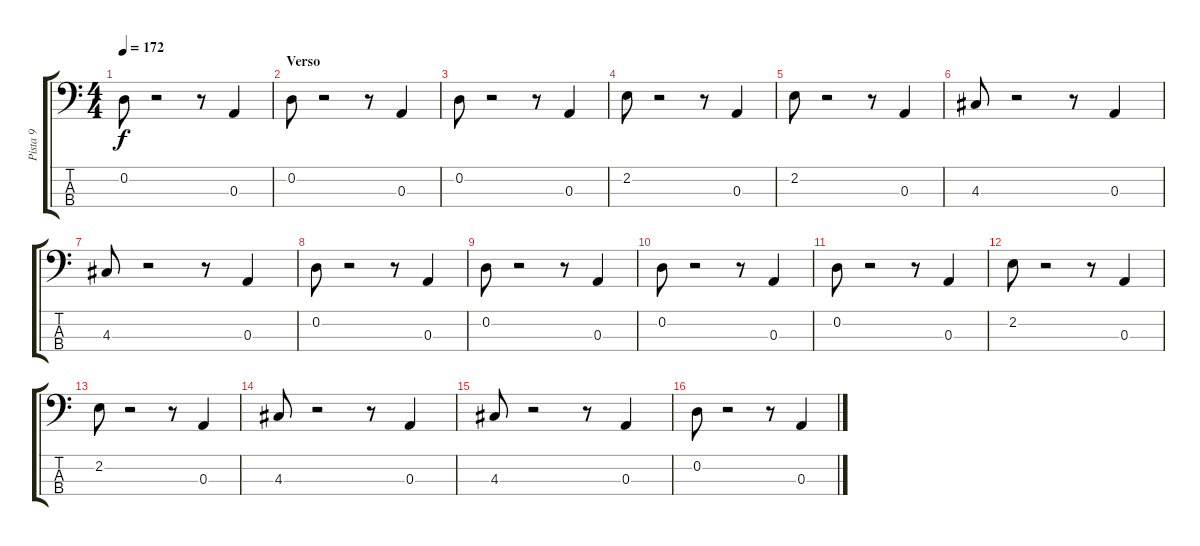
\track ("Pista 9" "Pista 9") {instrument electricbassfinger}
\staff {score tabs}
\tuning (G2 D2 A1 E1) {hide}
\ts (4 4)
\tempo 172
\clef f4
\ks c
0.2.8{dy f} r.2 r.8 0.3.4 |
\section ("" "Verso")
0.2.8 r.2 r.8 0.3.4 |
0.2.8 r.2 r.8 0.3.4 |
2.2.8 r.2 r.8 0.3.4 |
2.2.8 r.2 r.8 0.3.4 |
4.3.8 r.2 r.8 0.3.4 |
4.3.8 r.2 r.8 0.3.4 |
0.2.8 r.2 r.8 0.3.4 |
0.2.8 r.2 r.8 0.3.4 |
0.2.8 r.2 r.8 0.3.4 |
0.2.8 r.2 r.8 0.3.4 |
2.2.8 r.2 r.8 0.3.4 |
2.2.8 r.2 r.8 0.3.4 |
4.3.8 r.2 r.8 0.3.4 |
4.3.8 r.2 r.8 0.3.4 |
0.2.8 r.2 r.8 0.3.4
